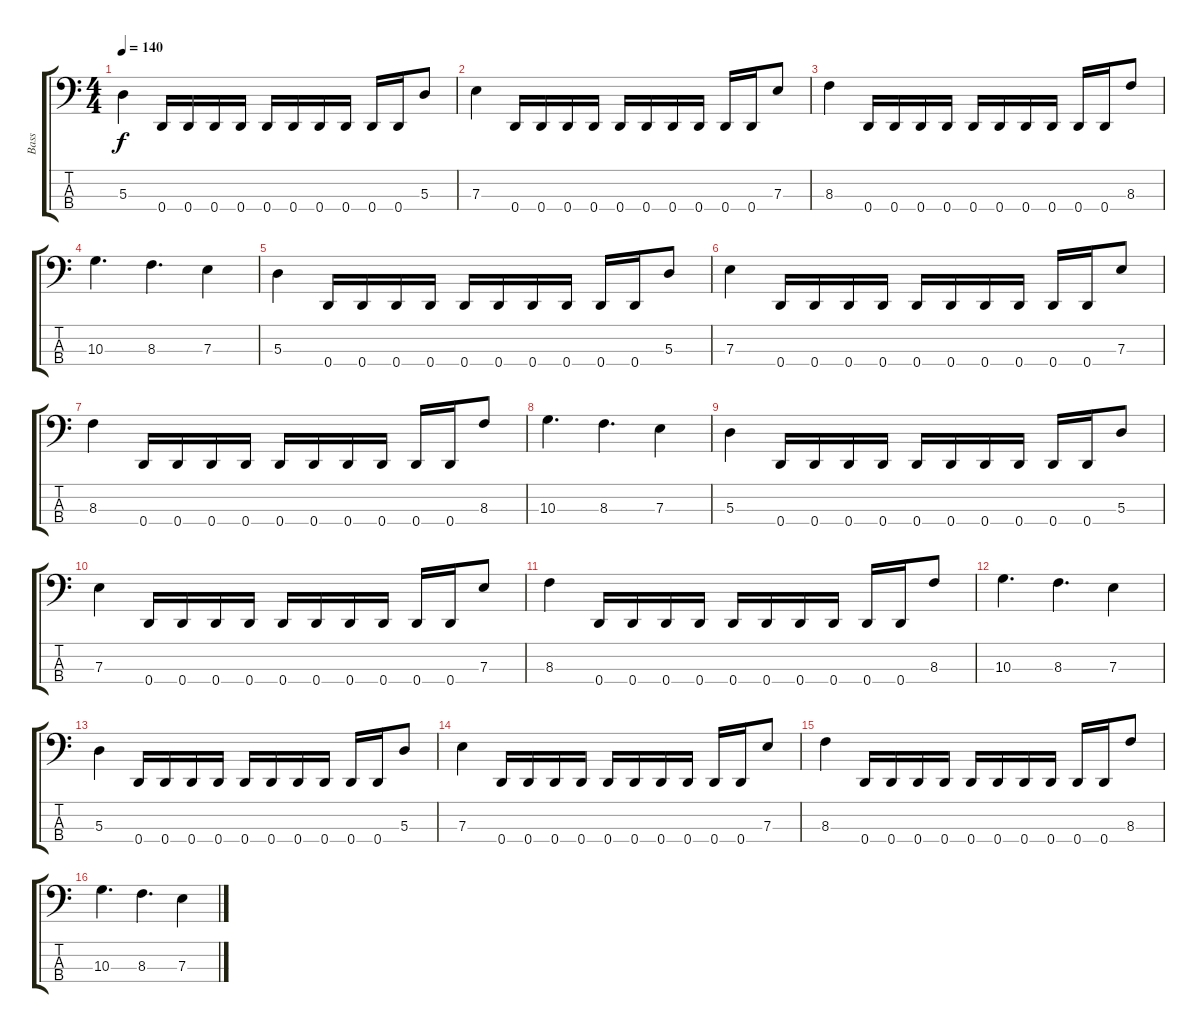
\track ("Bass" "Bass") {instrument electricbassfinger}
\staff {score tabs}
\tuning (G2 D2 A1 D1) {hide}
\ts (4 4)
\tempo 140
\clef f4
\ks c
5.3.4{dy f} 0.4.16 0.4.16 0.4.16 0.4.16 0.4.16 0.4.16 0.4.16 0.4.16 0.4.16 0.4.16 5.3.8 |
7.3.4 0.4.16 0.4.16 0.4.16 0.4.16 0.4.16 0.4.16 0.4.16 0.4.16 0.4.16 0.4.16 7.3.8 |
8.3.4 0.4.16 0.4.16 0.4.16 0.4.16 0.4.16 0.4.16 0.4.16 0.4.16 0.4.16 0.4.16 8.3.8 |
10.3.4{d} 8.3.4{d} 7.3.4 |
5.3.4 0.4.16 0.4.16 0.4.16 0.4.16 0.4.16 0.4.16 0.4.16 0.4.16 0.4.16 0.4.16 5.3.8 |
7.3.4 0.4.16 0.4.16 0.4.16 0.4.16 0.4.16 0.4.16 0.4.16 0.4.16 0.4.16 0.4.16 7.3.8 |
8.3.4 0.4.16 0.4.16 0.4.16 0.4.16 0.4.16 0.4.16 0.4.16 0.4.16 0.4.16 0.4.16 8.3.8 |
10.3.4{d} 8.3.4{d} 7.3.4 |
5.3.4 0.4.16 0.4.16 0.4.16 0.4.16 0.4.16 0.4.16 0.4.16 0.4.16 0.4.16 0.4.16 5.3.8 |
7.3.4 0.4.16 0.4.16 0.4.16 0.4.16 0.4.16 0.4.16 0.4.16 0.4.16 0.4.16 0.4.16 7.3.8 |
8.3.4 0.4.16 0.4.16 0.4.16 0.4.16 0.4.16 0.4.16 0.4.16 0.4.16 0.4.16 0.4.16 8.3.8 |
10.3.4{d} 8.3.4{d} 7.3.4 |
5.3.4 0.4.16 0.4.16 0.4.16 0.4.16 0.4.16 0.4.16 0.4.16 0.4.16 0.4.16 0.4.16 5.3.8 |
7.3.4 0.4.16 0.4.16 0.4.16 0.4.16 0.4.16 0.4.16 0.4.16 0.4.16 0.4.16 0.4.16 7.3.8 |
8.3.4 0.4.16 0.4.16 0.4.16 0.4.16 0.4.16 0.4.16 0.4.16 0.4.16 0.4.16 0.4.16 8.3.8 |
10.3.4{d} 8.3.4{d} 7.3.4
